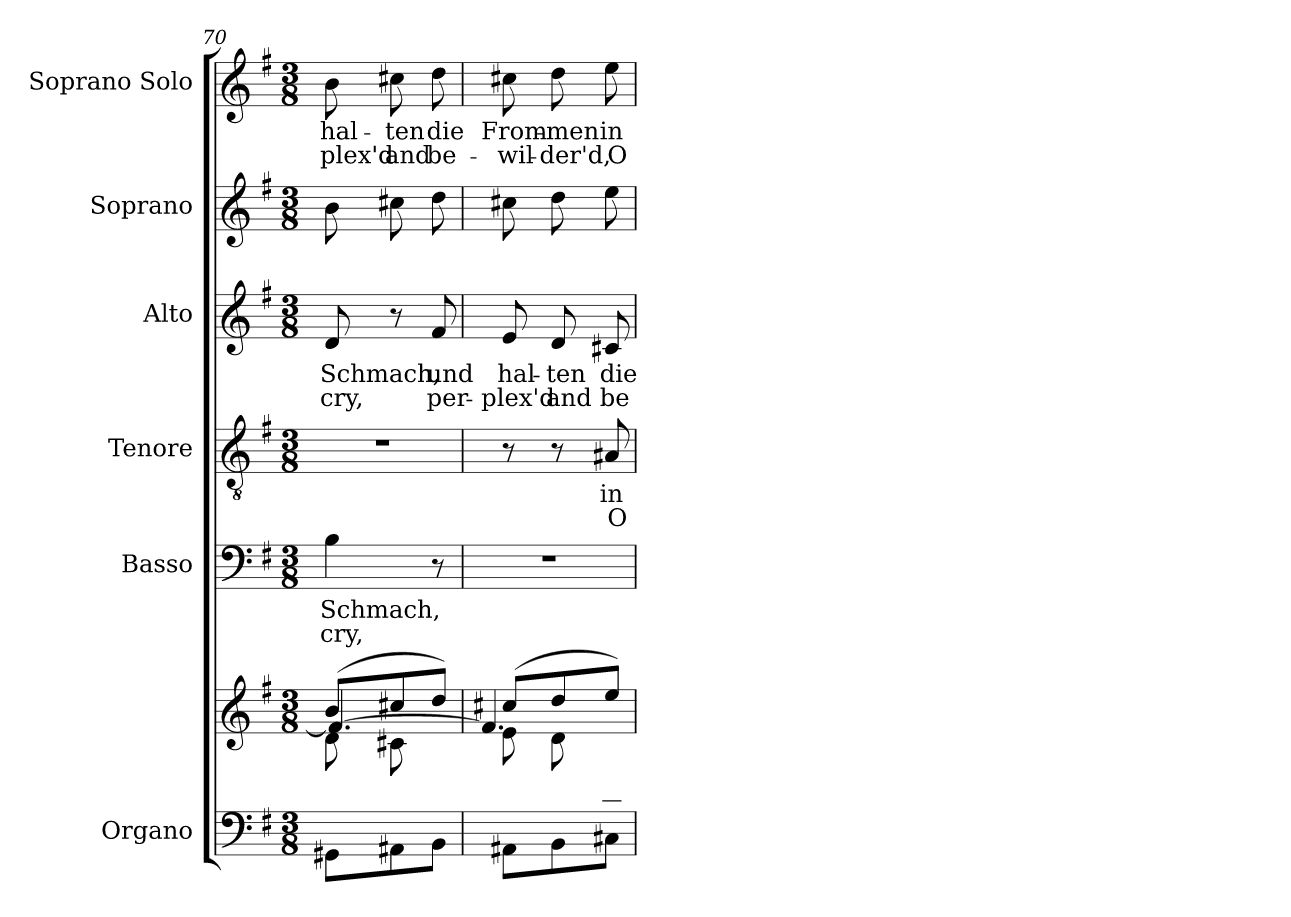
**kern	**kern	**kern	**text	**text	**kern	**text	**text	**kern	**text	**text	**kern	**kern	**text	**text
*part6	*part6	*part5	*part5	*part5	*part4	*part4	*part4	*part3	*part3	*part3	*part2	*part1	*part1	*part1
*staff7	*staff6	*staff5	*staff5	*staff5	*staff4	*staff4	*staff4	*staff3	*staff3	*staff3	*staff2	*staff1	*staff1	*staff1
*I"Organo	*	*I"Basso	*	*	*I"Tenore	*	*	*I"Alto	*	*	*I"Soprano	*I"Soprano Solo	*	*
!!LO:PB:g=z
*clefF4	*clefG2	*clefF4	*	*	*clefGv2	*	*	*clefG2	*	*	*clefG2	*clefG2	*	*
*k[f#]	*k[f#]	*k[f#]	*	*	*k[f#]	*	*	*k[f#]	*	*	*k[f#]	*k[f#]	*	*
*M3/8	*M3/8	*M3/8	*	*	*M3/8	*	*	*M3/8	*	*	*M3/8	*M3/8	*	*
=70	=70	=70	=70	=70	=70	=70	=70	=70	=70	=70	=70	=70	=70	=70
*^	*^	*	*	*	*	*	*	*	*	*	*	*	*	*
*	*	*	*^	*	*	*	*	*	*	*	*	*	*	*	*	*
4ryy	8GG#X\L	(8b/L	8d\L	4.f#/_	4B\	Schmach,	cry,	4.r	.	.	8d/	Schmach,	cry,	8b\	8b\	hal-	plex'd
.	8AA#X\	8cc#X/	8c#X\	.	.	.	.	.	.	.	8r	.	.	8cc#X\	8cc#X\	-ten	and
8B/J	8BB\J	8dd/J)	8ryy	.	8r	.	.	.	.	.	8f#/	und	per-	8dd\	8dd\	die	be-
=71	=71	=71	=71	=71	=71	=71	=71	=71	=71	=71	=71	=71	=71	=71	=71	=71	=71
4ryy	8AA#X\L	(8cc#X/L	8e\L	4.f#/]	4.r	.	.	8r	.	.	8e/	hal-	plex'd	8cc#X\	8cc#X\	From-	wil-
.	8BB\	8dd/	8d\	.	.	.	.	8r	.	.	8d/	-ten	and	8dd\	8dd\	-men	der'd,
8c#X/J	8C#X\J	8ee/J)	8ryy	.	.	.	.	8A#X/	in	O	8c#X/	die	be-	8ee\	8ee\	in	O
*v	*v	*	*	*	*	*	*	*	*	*	*	*	*	*	*	*	*
*	*v	*v	*v	*	*	*	*	*	*	*	*	*	*	*	*	*
=	=	=	=	=	=	=	=	=	=	=	=	=	=	=
*-	*-	*-	*-	*-	*-	*-	*-	*-	*-	*-	*-	*-	*-	*-
